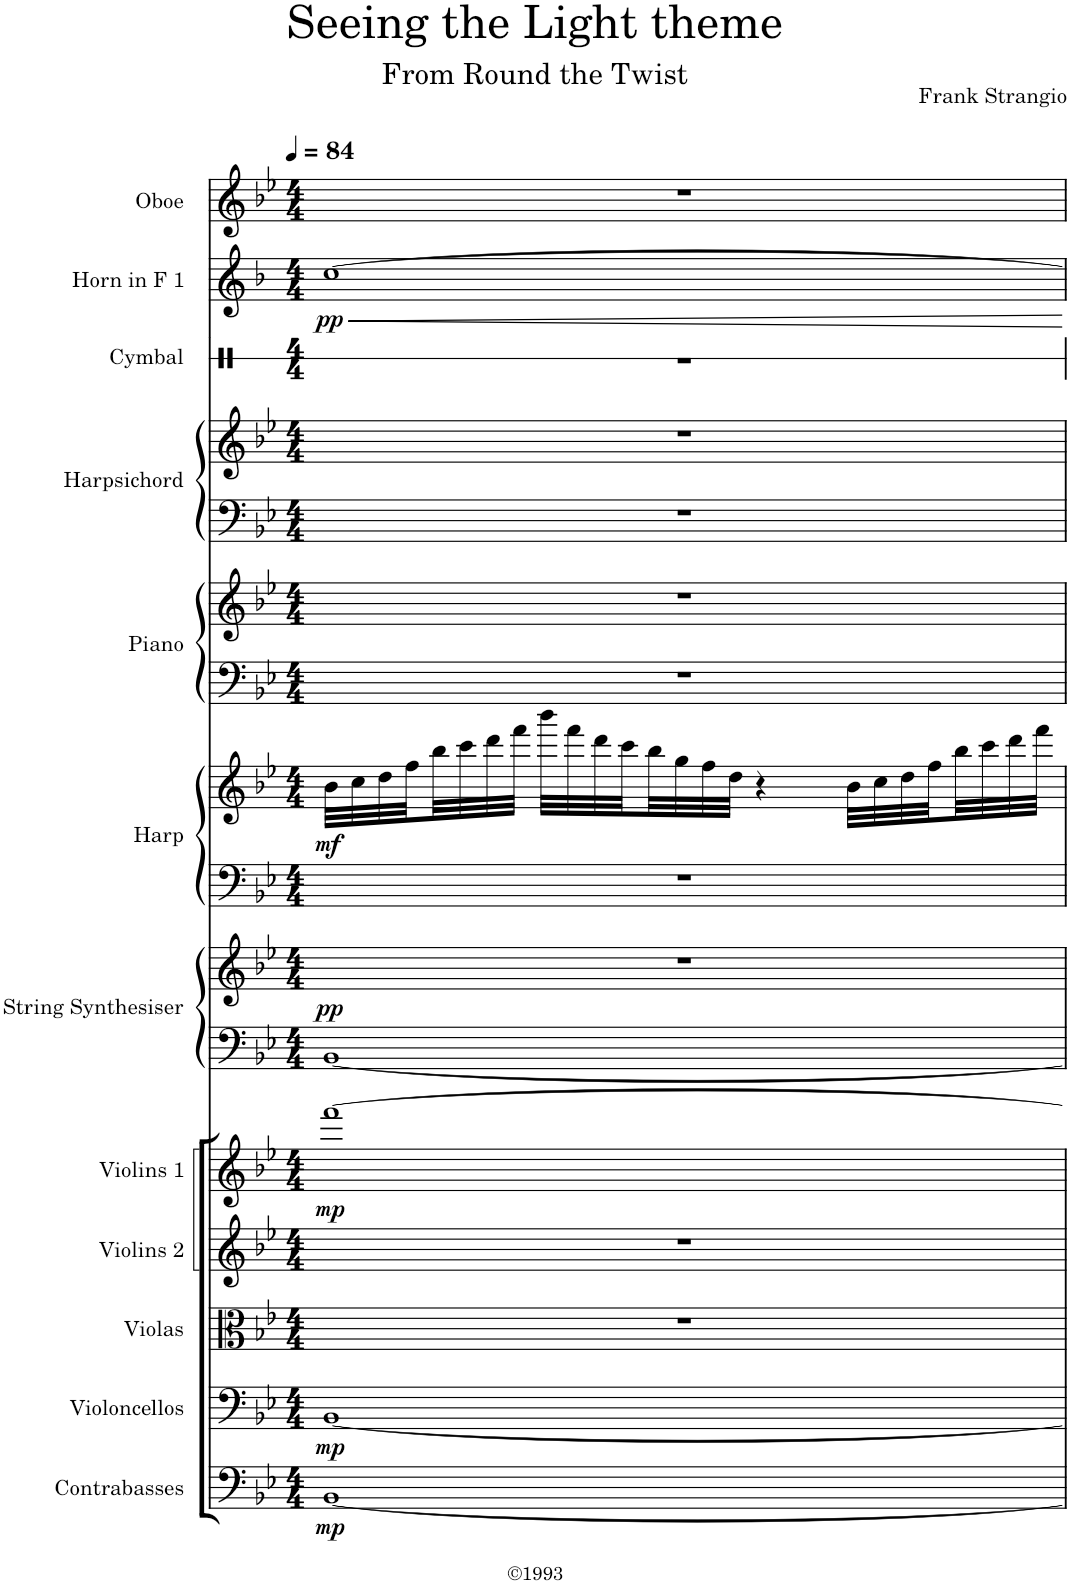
**kern	**dynam	**kern	**dynam	**kern	**kern	**kern	**dynam	**kern	**kern	**dynam	**kern	**kern	**dynam	**kern	**kern	**kern	**kern	**kern	**kern	**dynam	**kern
*part12	*part12	*part11	*part11	*part10	*part9	*part8	*part8	*part7	*part7	*part7	*part6	*part6	*part6	*part5	*part5	*part4	*part4	*part3	*part2	*part2	*part1
*staff16	*staff16	*staff15	*staff15	*staff14	*staff13	*staff12	*staff12	*staff11	*staff10	*staff10/11	*staff9	*staff8	*staff8/9	*staff7	*staff6	*staff5	*staff4	*staff3	*staff2	*staff2	*staff1
*I"Contrabasses	*	*I"Violoncellos	*	*I"Violas	*I"Violins 2	*I"Violins 1	*	*I"String Synthesiser	*	*	*I"Harp	*	*	*I"Piano	*	*I"Harpsichord	*	*I"Cymbal	*I"Horn in F 1	*	*I"Oboe
*I'Cbs.	*	*I'Vcs.	*	*I'Vlas.	*I'Vlns. 2	*I'Vlns. 1	*	*I'Synth.	*	*	*I'Hrp.	*	*	*I'Pno.	*	*I'Hch.	*	*I'Cym.	*	*	*I'Ob.
*	*	*	*	*	*	*	*	*	*	*	*	*	*	*	*	*	*	*stria1	*	*	*
*clefF4	*	*clefF4	*	*clefC3	*clefG2	*clefG2	*	*clefF4	*clefG2	*	*clefF4	*clefG2	*	*clefF4	*clefG2	*clefF4	*clefG2	*clefX	*clefG2	*	*clefG2
*Trd7c12	*	*	*	*	*	*	*	*	*	*	*	*	*	*	*	*	*	*	*Trd4c7	*	*
*k[b-e-]	*	*k[b-e-]	*	*k[b-e-]	*k[b-e-]	*k[b-e-]	*	*k[b-e-]	*k[b-e-]	*	*k[b-e-]	*k[b-e-]	*	*k[b-e-]	*k[b-e-]	*k[b-e-]	*k[b-e-]	*k[]	*k[b-]	*	*k[b-e-]
*M4/4	*	*M4/4	*	*M4/4	*M4/4	*M4/4	*	*M4/4	*M4/4	*	*M4/4	*M4/4	*	*M4/4	*M4/4	*M4/4	*M4/4	*M4/4	*M4/4	*	*M4/4
*MM84	*	*MM84	*	*MM84	*MM84	*MM84	*	*MM84	*MM84	*	*MM84	*MM84	*	*MM84	*MM84	*MM84	*MM84	*MM84	*MM84	*	*MM84
=1	=1	=1	=1	=1	=1	=1	=1	=1	=1	=1	=1	=1	=1	=1	=1	=1	=1	=1	=1	=1	=1
!	!LO:DY:b	!	!LO:DY:b	!	!	!	!LO:DY:b	!	!	!LO:DY:b	!	!	!LO:DY:b	!	!	!	!	!	!	!LO:DY:b	!
[1BB-	mp	[1BB-	mp	1r	1r	[1fff	mp	[1BB-	1r	pp	1r	32b-\LLL	mf	1r	1r	1r	1r	1r	[1cc	pp	1r
.	.	.	.	.	.	.	.	.	.	.	.	32cc\	.	.	.	.	.	.	.	.	.
.	.	.	.	.	.	.	.	.	.	.	.	32dd\	.	.	.	.	.	.	.	.	.
.	.	.	.	.	.	.	.	.	.	.	.	32ff\	.	.	.	.	.	.	.	.	.
.	.	.	.	.	.	.	.	.	.	.	.	32bb-\	.	.	.	.	.	.	.	.	.
.	.	.	.	.	.	.	.	.	.	.	.	32ccc\	.	.	.	.	.	.	.	.	.
.	.	.	.	.	.	.	.	.	.	.	.	32ddd\	.	.	.	.	.	.	.	.	.
.	.	.	.	.	.	.	.	.	.	.	.	32fff\JJJ	.	.	.	.	.	.	.	.	.
.	.	.	.	.	.	.	.	.	.	.	.	32bbb-\LLL	.	.	.	.	.	.	.	.	.
.	.	.	.	.	.	.	.	.	.	.	.	32fff\	.	.	.	.	.	.	.	.	.
.	.	.	.	.	.	.	.	.	.	.	.	32ddd\	.	.	.	.	.	.	.	.	.
.	.	.	.	.	.	.	.	.	.	.	.	32ccc\	.	.	.	.	.	.	.	.	.
.	.	.	.	.	.	.	.	.	.	.	.	32bb-\	.	.	.	.	.	.	.	.	.
.	.	.	.	.	.	.	.	.	.	.	.	32gg\	.	.	.	.	.	.	.	.	.
.	.	.	.	.	.	.	.	.	.	.	.	32ff\	.	.	.	.	.	.	.	.	.
.	.	.	.	.	.	.	.	.	.	.	.	32dd\JJJ	.	.	.	.	.	.	.	.	.
.	.	.	.	.	.	.	.	.	.	.	.	4r	.	.	.	.	.	.	.	.	.
.	.	.	.	.	.	.	.	.	.	.	.	32b-\LLL	.	.	.	.	.	.	.	.	.
.	.	.	.	.	.	.	.	.	.	.	.	32cc\	.	.	.	.	.	.	.	.	.
.	.	.	.	.	.	.	.	.	.	.	.	32dd\	.	.	.	.	.	.	.	.	.
.	.	.	.	.	.	.	.	.	.	.	.	32ff\	.	.	.	.	.	.	.	.	.
.	.	.	.	.	.	.	.	.	.	.	.	32bb-\	.	.	.	.	.	.	.	.	.
.	.	.	.	.	.	.	.	.	.	.	.	32ccc\	.	.	.	.	.	.	.	.	.
.	.	.	.	.	.	.	.	.	.	.	.	32ddd\	.	.	.	.	.	.	.	.	.
.	.	.	.	.	.	.	.	.	.	.	.	32fff\JJJ	.	.	.	.	.	.	.	.	.
=	=	=	=	=	=	=	=	=	=	=	=	=	=	=	=	=	=	=	=	=	=
*-	*-	*-	*-	*-	*-	*-	*-	*-	*-	*-	*-	*-	*-	*-	*-	*-	*-	*-	*-	*-	*-
